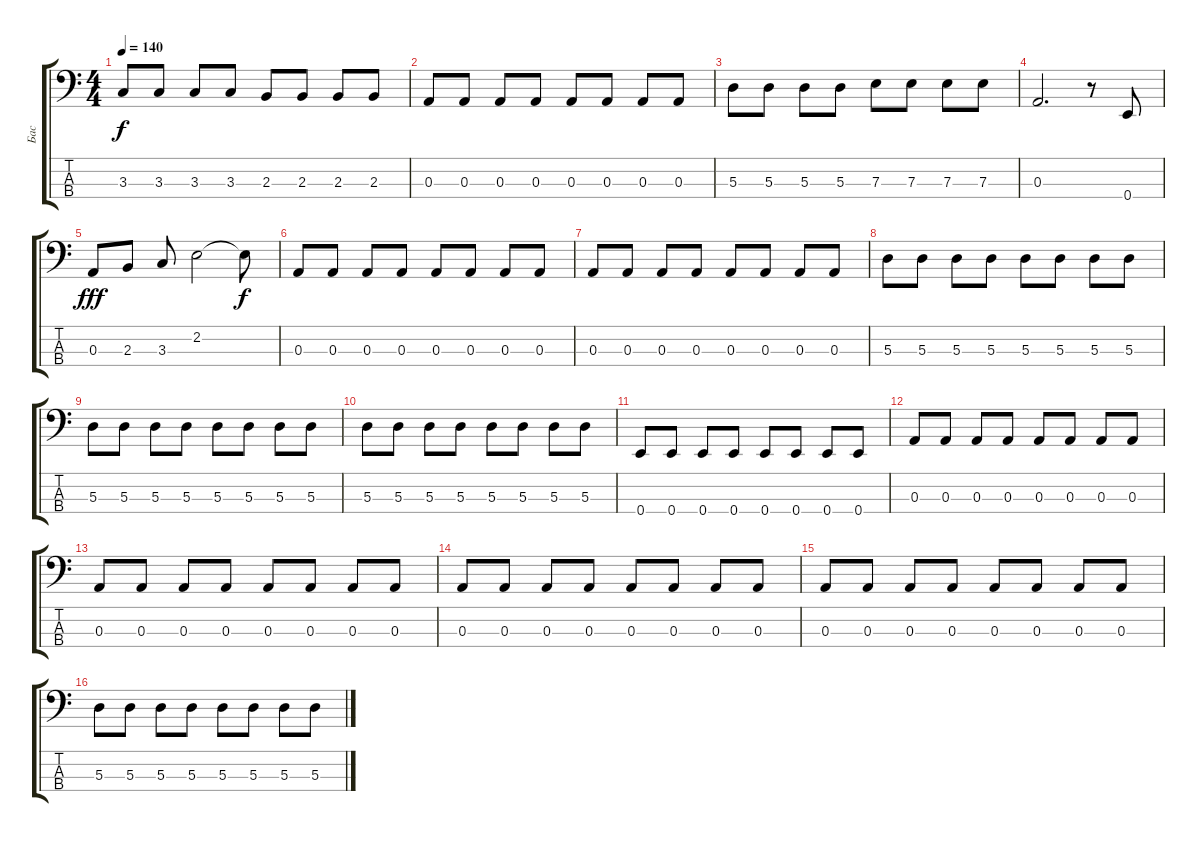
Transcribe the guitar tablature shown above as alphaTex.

\track ("Бас" "Бас") {instrument electricbassfinger}
\staff {score tabs}
\tuning (G2 D2 A1 E1) {hide}
\ts (4 4)
\tempo 140
\clef f4
\ks c
3.3.8{dy f} 3.3.8 3.3.8 3.3.8 2.3.8 2.3.8 2.3.8 2.3.8 |
0.3.8 0.3.8 0.3.8 0.3.8 0.3.8 0.3.8 0.3.8 0.3.8 |
5.3.8 5.3.8 5.3.8 5.3.8 7.3.8 7.3.8 7.3.8 7.3.8 |
0.3.2{d} r.8 0.4.8 |
0.3.8{dy fff} 2.3.8 3.3.8 2.2.2 2.2{t}.8{dy f} |
0.3.8 0.3.8 0.3.8 0.3.8 0.3.8 0.3.8 0.3.8 0.3.8 |
0.3.8 0.3.8 0.3.8 0.3.8 0.3.8 0.3.8 0.3.8 0.3.8 |
5.3.8 5.3.8 5.3.8 5.3.8 5.3.8 5.3.8 5.3.8 5.3.8 |
5.3.8 5.3.8 5.3.8 5.3.8 5.3.8 5.3.8 5.3.8 5.3.8 |
5.3.8 5.3.8 5.3.8 5.3.8 5.3.8 5.3.8 5.3.8 5.3.8 |
0.4.8 0.4.8 0.4.8 0.4.8 0.4.8 0.4.8 0.4.8 0.4.8 |
0.3.8 0.3.8 0.3.8 0.3.8 0.3.8 0.3.8 0.3.8 0.3.8 |
0.3.8 0.3.8 0.3.8 0.3.8 0.3.8 0.3.8 0.3.8 0.3.8 |
0.3.8 0.3.8 0.3.8 0.3.8 0.3.8 0.3.8 0.3.8 0.3.8 |
0.3.8 0.3.8 0.3.8 0.3.8 0.3.8 0.3.8 0.3.8 0.3.8 |
5.3.8 5.3.8 5.3.8 5.3.8 5.3.8 5.3.8 5.3.8 5.3.8
